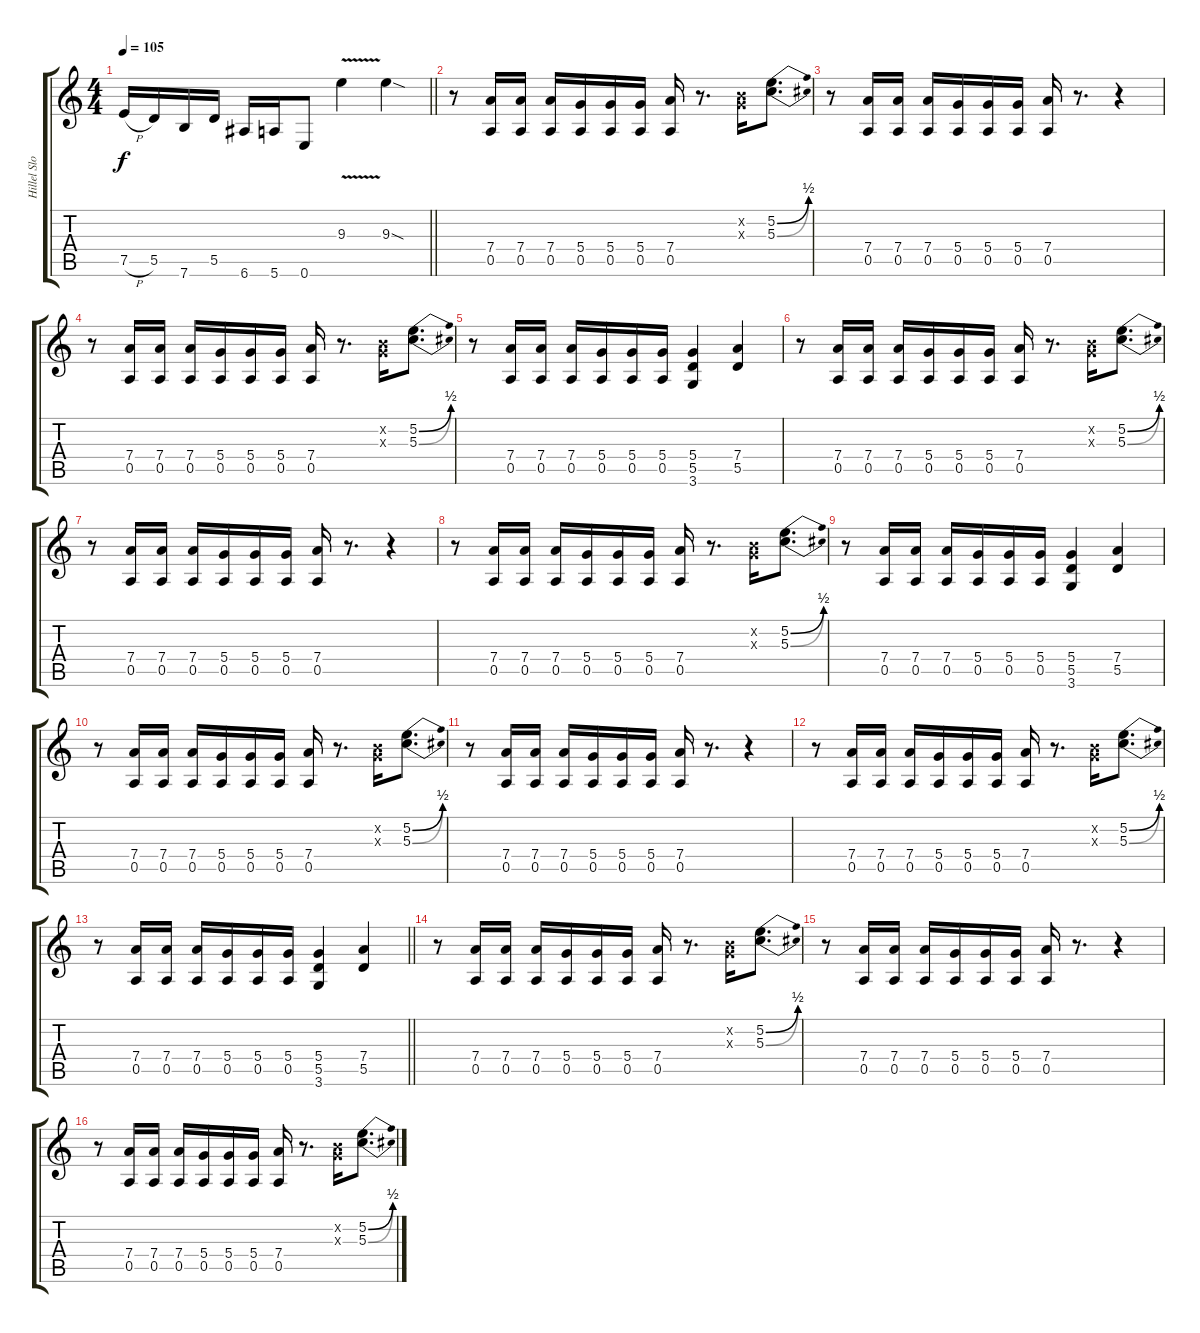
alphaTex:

\track ("Hillel Slovak" "Hillel Slo") {instrument distortionguitar}
\staff {score tabs}
\tuning (E4 B3 G3 D3 A2 E2) {hide}
\ts (4 4)
\tempo 105
\clef g2
\barLineRight lightlight
\ks c
7.5{h}.16{dy f} 5.5.16 7.6.16 5.5.16 6.6.16 5.6.16 0.6.8 9.3{v}.4 9.3{sod}.4 |
r.8{volume 13 instrument distortionguitar} (7.4 0.5).16 (7.4 0.5).16 (7.4 0.5).16 (5.4 0.5).16 (5.4 0.5).16 (5.4 0.5).16 (7.4 0.5).16 r.8{d} (0.2{x} 0.3{x}).16 (5.2{be (bend 0 0 60 2)} 5.3{be (bend 0 0 60 2)}).8{d} |
r.8 (7.4 0.5).16 (7.4 0.5).16 (7.4 0.5).16 (5.4 0.5).16 (5.4 0.5).16 (5.4 0.5).16 (7.4 0.5).16 r.8{d} r.4 |
r.8 (7.4 0.5).16 (7.4 0.5).16 (7.4 0.5).16 (5.4 0.5).16 (5.4 0.5).16 (5.4 0.5).16 (7.4 0.5).16 r.8{d} (0.2{x} 0.3{x}).16 (5.2{be (bend 0 0 60 2)} 5.3{be (bend 0 0 60 2)}).8{d} |
r.8 (7.4 0.5).16 (7.4 0.5).16 (7.4 0.5).16 (5.4 0.5).16 (5.4 0.5).16 (5.4 0.5).16 (5.4 5.5 3.6).4 (7.4 5.5).4 |
r.8 (7.4 0.5).16 (7.4 0.5).16 (7.4 0.5).16 (5.4 0.5).16 (5.4 0.5).16 (5.4 0.5).16 (7.4 0.5).16 r.8{d} (0.2{x} 0.3{x}).16 (5.2{be (bend 0 0 60 2)} 5.3{be (bend 0 0 60 2)}).8{d} |
r.8 (7.4 0.5).16 (7.4 0.5).16 (7.4 0.5).16 (5.4 0.5).16 (5.4 0.5).16 (5.4 0.5).16 (7.4 0.5).16 r.8{d} r.4 |
r.8 (7.4 0.5).16 (7.4 0.5).16 (7.4 0.5).16 (5.4 0.5).16 (5.4 0.5).16 (5.4 0.5).16 (7.4 0.5).16 r.8{d} (0.2{x} 0.3{x}).16 (5.2{be (bend 0 0 60 2)} 5.3{be (bend 0 0 60 2)}).8{d} |
r.8 (7.4 0.5).16 (7.4 0.5).16 (7.4 0.5).16 (5.4 0.5).16 (5.4 0.5).16 (5.4 0.5).16 (5.4 5.5 3.6).4 (7.4 5.5).4 |
r.8 (7.4 0.5).16 (7.4 0.5).16 (7.4 0.5).16 (5.4 0.5).16 (5.4 0.5).16 (5.4 0.5).16 (7.4 0.5).16 r.8{d} (0.2{x} 0.3{x}).16 (5.2{be (bend 0 0 60 2)} 5.3{be (bend 0 0 60 2)}).8{d} |
r.8 (7.4 0.5).16 (7.4 0.5).16 (7.4 0.5).16 (5.4 0.5).16 (5.4 0.5).16 (5.4 0.5).16 (7.4 0.5).16 r.8{d} r.4 |
r.8 (7.4 0.5).16 (7.4 0.5).16 (7.4 0.5).16 (5.4 0.5).16 (5.4 0.5).16 (5.4 0.5).16 (7.4 0.5).16 r.8{d} (0.2{x} 0.3{x}).16 (5.2{be (bend 0 0 60 2)} 5.3{be (bend 0 0 60 2)}).8{d} |
\barLineRight lightlight
r.8 (7.4 0.5).16 (7.4 0.5).16 (7.4 0.5).16 (5.4 0.5).16 (5.4 0.5).16 (5.4 0.5).16 (5.4 5.5 3.6).4 (7.4 5.5).4 |
r.8 (7.4 0.5).16 (7.4 0.5).16 (7.4 0.5).16 (5.4 0.5).16 (5.4 0.5).16 (5.4 0.5).16 (7.4 0.5).16 r.8{d} (0.2{x} 0.3{x}).16 (5.2{be (bend 0 0 60 2)} 5.3{be (bend 0 0 60 2)}).8{d} |
r.8 (7.4 0.5).16 (7.4 0.5).16 (7.4 0.5).16 (5.4 0.5).16 (5.4 0.5).16 (5.4 0.5).16 (7.4 0.5).16 r.8{d} r.4 |
r.8 (7.4 0.5).16 (7.4 0.5).16 (7.4 0.5).16 (5.4 0.5).16 (5.4 0.5).16 (5.4 0.5).16 (7.4 0.5).16 r.8{d} (0.2{x} 0.3{x}).16 (5.2{be (bend 0 0 60 2)} 5.3{be (bend 0 0 60 2)}).8{d}
